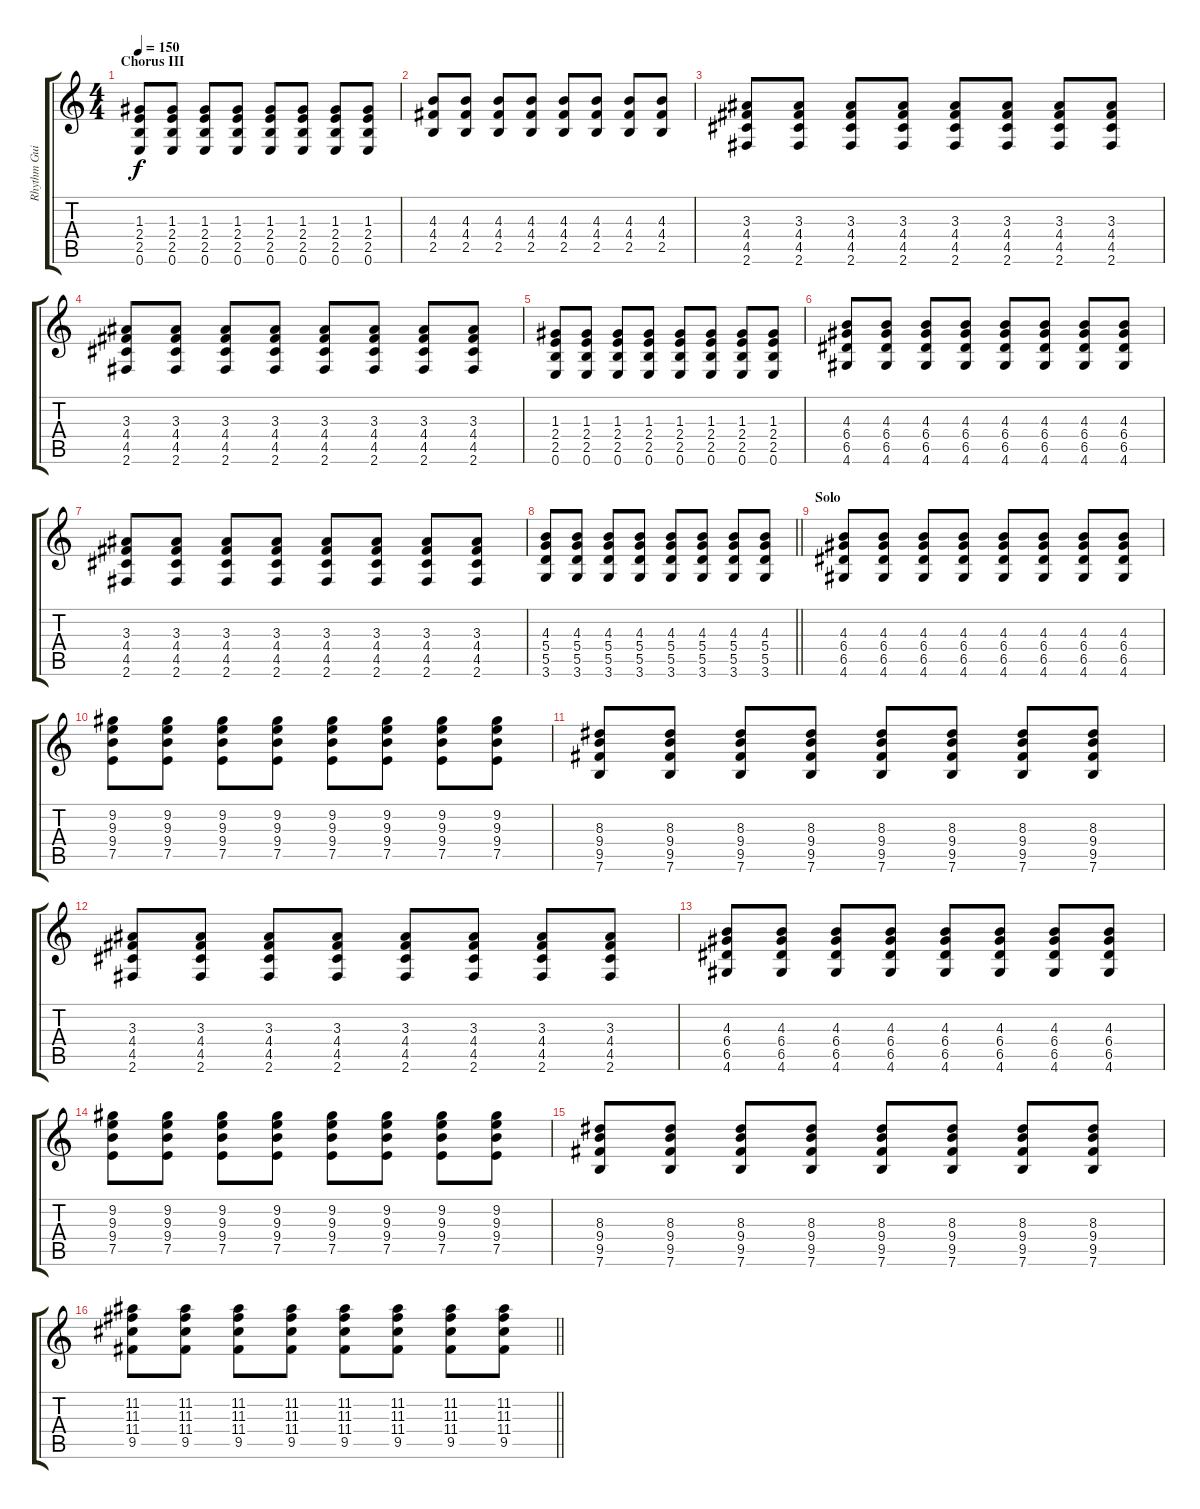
\track ("Rhythm Guitar" "Rhythm Gui") {instrument distortionguitar}
\staff {score tabs}
\tuning (E4 B3 G3 D3 A2 E2) {hide}
\ts (4 4)
\section ("" "Chorus III")
\tempo 150
\clef g2
\ks c
(1.3 2.4 2.5 0.6).8{dy f} (1.3 2.4 2.5 0.6).8 (1.3 2.4 2.5 0.6).8 (1.3 2.4 2.5 0.6).8 (1.3 2.4 2.5 0.6).8 (1.3 2.4 2.5 0.6).8 (1.3 2.4 2.5 0.6).8 (1.3 2.4 2.5 0.6).8 |
(4.3 4.4 2.5).8 (4.3 4.4 2.5).8 (4.3 4.4 2.5).8 (4.3 4.4 2.5).8 (4.3 4.4 2.5).8 (4.3 4.4 2.5).8 (4.3 4.4 2.5).8 (4.3 4.4 2.5).8 |
(3.3 4.4 4.5 2.6).8 (3.3 4.4 4.5 2.6).8 (3.3 4.4 4.5 2.6).8 (3.3 4.4 4.5 2.6).8 (3.3 4.4 4.5 2.6).8 (3.3 4.4 4.5 2.6).8 (3.3 4.4 4.5 2.6).8 (3.3 4.4 4.5 2.6).8 |
(3.3 4.4 4.5 2.6).8 (3.3 4.4 4.5 2.6).8 (3.3 4.4 4.5 2.6).8 (3.3 4.4 4.5 2.6).8 (3.3 4.4 4.5 2.6).8 (3.3 4.4 4.5 2.6).8 (3.3 4.4 4.5 2.6).8 (3.3 4.4 4.5 2.6).8 |
(1.3 2.4 2.5 0.6).8 (1.3 2.4 2.5 0.6).8 (1.3 2.4 2.5 0.6).8 (1.3 2.4 2.5 0.6).8 (1.3 2.4 2.5 0.6).8 (1.3 2.4 2.5 0.6).8 (1.3 2.4 2.5 0.6).8 (1.3 2.4 2.5 0.6).8 |
(4.3 6.4 6.5 4.6).8 (4.3 6.4 6.5 4.6).8 (4.3 6.4 6.5 4.6).8 (4.3 6.4 6.5 4.6).8 (4.3 6.4 6.5 4.6).8 (4.3 6.4 6.5 4.6).8 (4.3 6.4 6.5 4.6).8 (4.3 6.4 6.5 4.6).8 |
(3.3 4.4 4.5 2.6).8 (3.3 4.4 4.5 2.6).8 (3.3 4.4 4.5 2.6).8 (3.3 4.4 4.5 2.6).8 (3.3 4.4 4.5 2.6).8 (3.3 4.4 4.5 2.6).8 (3.3 4.4 4.5 2.6).8 (3.3 4.4 4.5 2.6).8 |
\barLineRight lightlight
(4.3 5.4 5.5 3.6).8 (4.3 5.4 5.5 3.6).8 (4.3 5.4 5.5 3.6).8 (4.3 5.4 5.5 3.6).8 (4.3 5.4 5.5 3.6).8 (4.3 5.4 5.5 3.6).8 (4.3 5.4 5.5 3.6).8 (4.3 5.4 5.5 3.6).8 |
\section ("" "Solo")
(4.3 6.4 6.5 4.6).8 (4.3 6.4 6.5 4.6).8 (4.3 6.4 6.5 4.6).8 (4.3 6.4 6.5 4.6).8 (4.3 6.4 6.5 4.6).8 (4.3 6.4 6.5 4.6).8 (4.3 6.4 6.5 4.6).8 (4.3 6.4 6.5 4.6).8 |
(9.2 9.3 9.4 7.5).8 (9.2 9.3 9.4 7.5).8 (9.2 9.3 9.4 7.5).8 (9.2 9.3 9.4 7.5).8 (9.2 9.3 9.4 7.5).8 (9.2 9.3 9.4 7.5).8 (9.2 9.3 9.4 7.5).8 (9.2 9.3 9.4 7.5).8 |
(8.3 9.4 9.5 7.6).8 (8.3 9.4 9.5 7.6).8 (8.3 9.4 9.5 7.6).8 (8.3 9.4 9.5 7.6).8 (8.3 9.4 9.5 7.6).8 (8.3 9.4 9.5 7.6).8 (8.3 9.4 9.5 7.6).8 (8.3 9.4 9.5 7.6).8 |
(3.3 4.4 4.5 2.6).8 (3.3 4.4 4.5 2.6).8 (3.3 4.4 4.5 2.6).8 (3.3 4.4 4.5 2.6).8 (3.3 4.4 4.5 2.6).8 (3.3 4.4 4.5 2.6).8 (3.3 4.4 4.5 2.6).8 (3.3 4.4 4.5 2.6).8 |
(4.3 6.4 6.5 4.6).8 (4.3 6.4 6.5 4.6).8 (4.3 6.4 6.5 4.6).8 (4.3 6.4 6.5 4.6).8 (4.3 6.4 6.5 4.6).8 (4.3 6.4 6.5 4.6).8 (4.3 6.4 6.5 4.6).8 (4.3 6.4 6.5 4.6).8 |
(9.2 9.3 9.4 7.5).8 (9.2 9.3 9.4 7.5).8 (9.2 9.3 9.4 7.5).8 (9.2 9.3 9.4 7.5).8 (9.2 9.3 9.4 7.5).8 (9.2 9.3 9.4 7.5).8 (9.2 9.3 9.4 7.5).8 (9.2 9.3 9.4 7.5).8 |
(8.3 9.4 9.5 7.6).8 (8.3 9.4 9.5 7.6).8 (8.3 9.4 9.5 7.6).8 (8.3 9.4 9.5 7.6).8 (8.3 9.4 9.5 7.6).8 (8.3 9.4 9.5 7.6).8 (8.3 9.4 9.5 7.6).8 (8.3 9.4 9.5 7.6).8 |
\barLineRight lightlight
(11.2 11.3 11.4 9.5).8 (11.2 11.3 11.4 9.5).8 (11.2 11.3 11.4 9.5).8 (11.2 11.3 11.4 9.5).8 (11.2 11.3 11.4 9.5).8 (11.2 11.3 11.4 9.5).8 (11.2 11.3 11.4 9.5).8 (11.2 11.3 11.4 9.5).8
